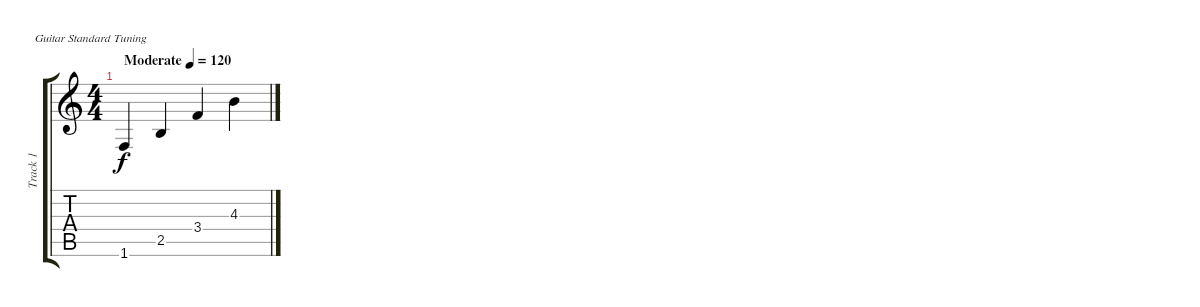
\defaultSystemsLayout 4
\track ("Track 1" "Track 1") {instrument acousticguitarsteel}
\staff {score tabs}
\tuning (E4 B3 G3 D3 A2 E2)
\ts (4 4)
\tempo (120 "Moderate")
\clef g2
\ks c
1.6.4{dy f instrument acousticguitarsteel} 2.5.4 3.4.4 4.3.4
